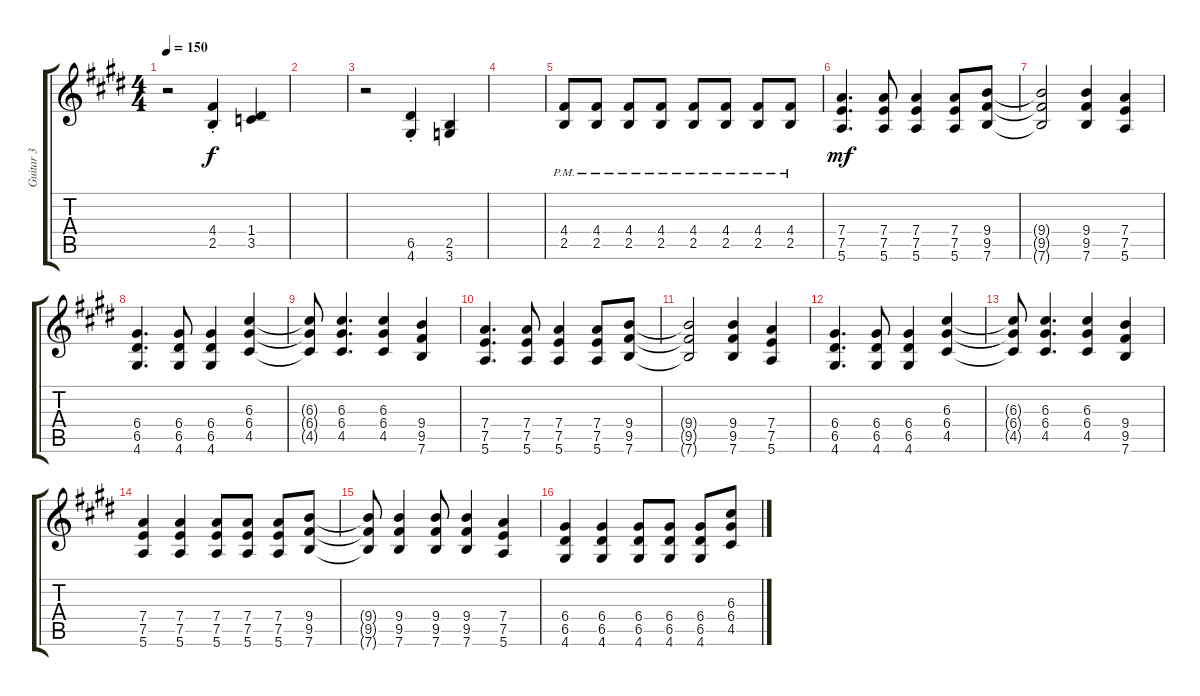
\track ("Guitar 3" "Guitar 3") {instrument overdrivenguitar}
\staff {score tabs}
\tuning (E4 B3 G3 D3 A2 E2) {hide}
\ts (4 4)
\tempo 150
\clef g2
\ks e
r.2{dy f} (4.4{st} 2.5{st}).4 (1.4 3.5).4 |
|
r.2 (6.5{st} 4.6{st}).4 (2.5 3.6).4 |
|
(4.4{pm} 2.5{pm}).8{volume 11 instrument distortionguitar} (4.4{pm} 2.5{pm}).8 (4.4{pm} 2.5{pm}).8 (4.4{pm} 2.5{pm}).8 (4.4{pm} 2.5{pm}).8 (4.4{pm} 2.5{pm}).8 (4.4{pm} 2.5{pm}).8 (4.4{pm} 2.5{pm}).8 |
(7.4 7.5 5.6).4{d dy mf} (7.4 7.5 5.6).8 (7.4 7.5 5.6).4 (7.4 7.5 5.6).8 (9.4 9.5 7.6).8 |
(9.4{t} 9.5{t} 7.6{t}).2 (9.4 9.5 7.6).4 (7.4 7.5 5.6).4 |
(6.4 6.5 4.6).4{d} (6.4 6.5 4.6).8 (6.4 6.5 4.6).4 (6.3 6.4 4.5).4 |
(6.3{t} 6.4{t} 4.5{t}).8 (6.3 6.4 4.5).4{d} (6.3 6.4 4.5).4 (9.4 9.5 7.6).4 |
(7.4 7.5 5.6).4{d} (7.4 7.5 5.6).8 (7.4 7.5 5.6).4 (7.4 7.5 5.6).8 (9.4 9.5 7.6).8 |
(9.4{t} 9.5{t} 7.6{t}).2 (9.4 9.5 7.6).4 (7.4 7.5 5.6).4 |
(6.4 6.5 4.6).4{d} (6.4 6.5 4.6).8 (6.4 6.5 4.6).4 (6.3 6.4 4.5).4 |
(6.3{t} 6.4{t} 4.5{t}).8 (6.3 6.4 4.5).4{d} (6.3 6.4 4.5).4 (9.4 9.5 7.6).4 |
(7.4 7.5 5.6).4 (7.4 7.5 5.6).4 (7.4 7.5 5.6).8 (7.4 7.5 5.6).8 (7.4 7.5 5.6).8 (9.4 9.5 7.6).8 |
(9.4{t} 9.5{t} 7.6{t}).8 (9.4 9.5 7.6).4 (9.4 9.5 7.6).8 (9.4 9.5 7.6).4 (7.4 7.5 5.6).4 |
(6.4 6.5 4.6).4 (6.4 6.5 4.6).4 (6.4 6.5 4.6).8 (6.4 6.5 4.6).8 (6.4 6.5 4.6).8 (6.3 6.4 4.5).8
